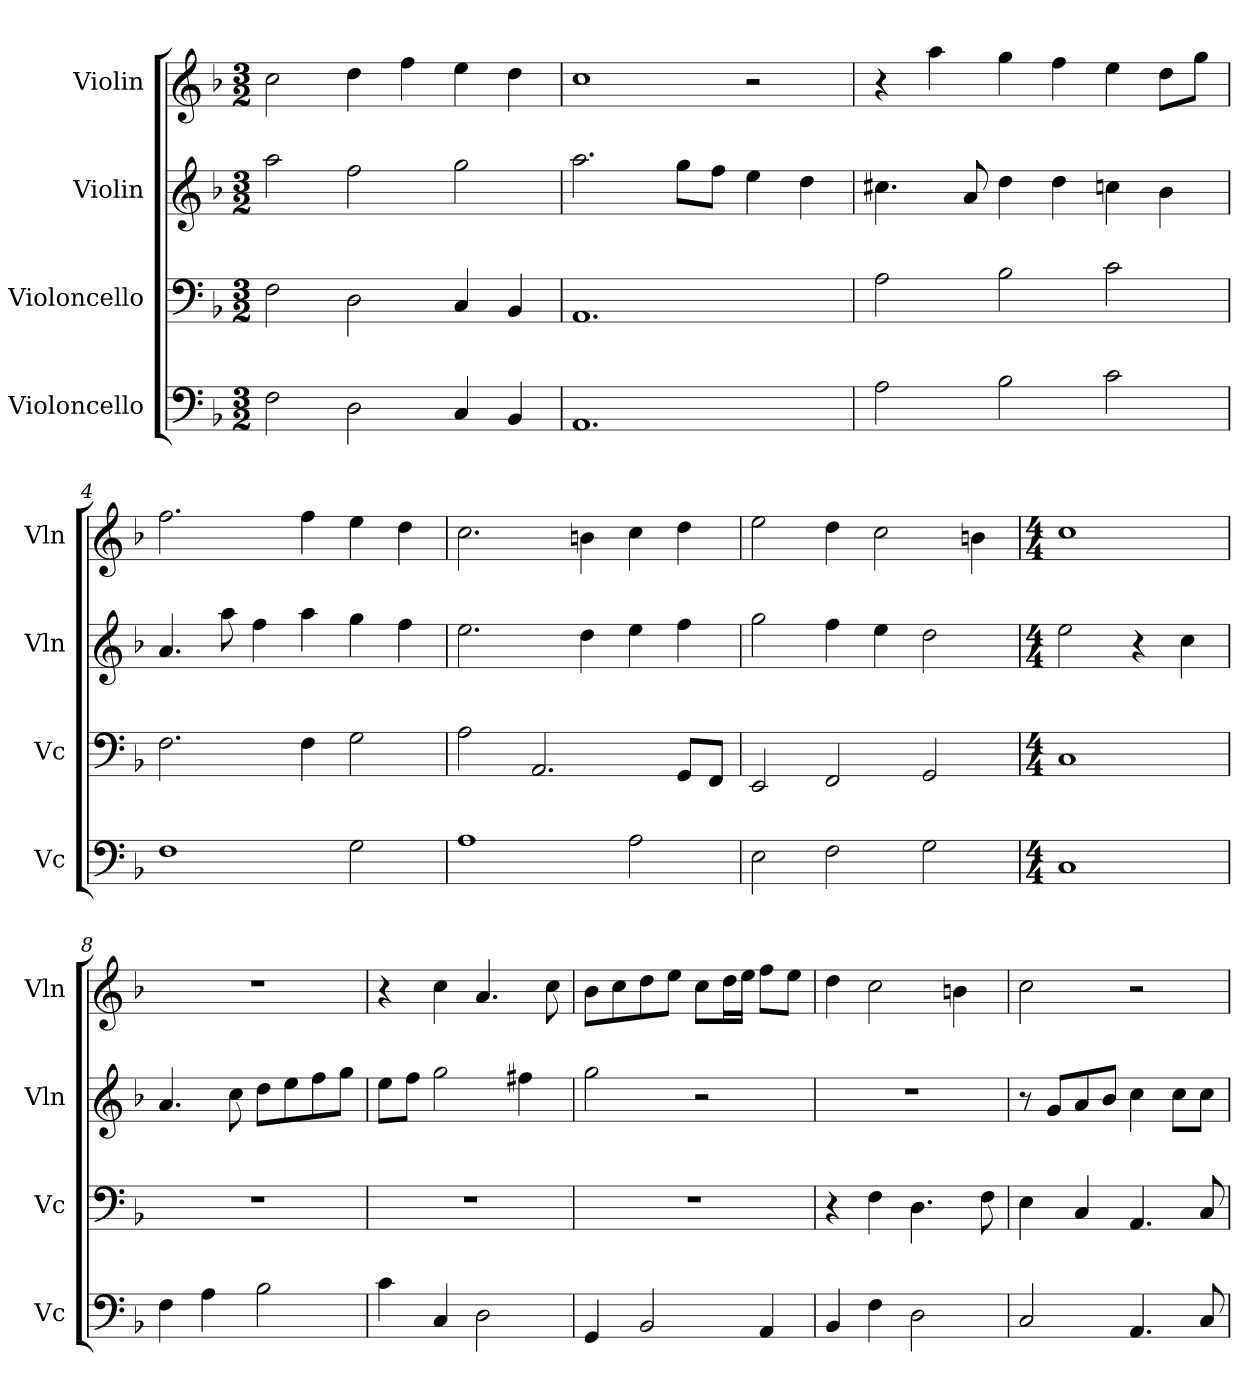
**kern	**kern	**kern	**kern
*part4	*part3	*part2	*part1
*staff4	*staff3	*staff2	*staff1
*I"Violoncello	*I"Violoncello	*I"Violin	*I"Violin
*I'Vc	*I'Vc	*I'Vln	*I'Vln
*clefF4	*clefF4	*clefG2	*clefG2
*k[b-]	*k[b-]	*k[b-]	*k[b-]
*M3/2	*M3/2	*M3/2	*M3/2
*MM200	*MM200	*MM200	*MM200
=1	=1	=1	=1
2F\	2F\	2aa\	2cc\
2D\	2D\	2ff\	4dd\
.	.	.	4ff\
4C/	4C/	2gg\	4ee\
4BB-/	4BB-/	.	4dd\
=2	=2	=2	=2
1.AA	1.AA	2.aa\	1cc
.	.	8gg\L	.
.	.	8ff\J	.
.	.	4ee\	2r
.	.	4dd\	.
=3	=3	=3	=3
2A\	2A\	4.cc#X\	4r
.	.	.	4aa\
.	.	8a/	.
2B-\	2B-\	4dd\	4gg\
.	.	4dd\	4ff\
2c\	2c\	4ccn\	4ee\
.	.	4b-\	8dd\L
.	.	.	8gg\J
=4	=4	=4	=4
1F	2.F\	4.a/	2.ff\
.	.	8aa\	.
.	.	4ff\	.
.	4F\	4aa\	4ff\
2G\	2G\	4gg\	4ee\
.	.	4ff\	4dd\
=5	=5	=5	=5
1A	2A\	2.ee\	2.cc\
.	2.AA/	.	.
.	.	4dd\	4bn\
2A\	.	4ee\	4cc\
.	8GG/L	4ff\	4dd\
.	8FF/J	.	.
=6	=6	=6	=6
2E\	2EE/	2gg\	2ee\
2F\	2FF/	4ff\	4dd\
.	.	4ee\	2cc\
2G\	2GG/	2dd\	.
.	.	.	4bn\
=7	=7	=7	=7
*M4/4	*M4/4	*M4/4	*M4/4
1C	1C	2ee\	1cc
.	.	4r	.
.	.	4cc\	.
=8	=8	=8	=8
4F\	1r	4.a/	1r
4A\	.	.	.
.	.	8cc\	.
2B-\	.	8dd\L	.
.	.	8ee\	.
.	.	8ff\	.
.	.	8gg\J	.
=9	=9	=9	=9
4c\	1r	8ee\L	4r
.	.	8ff\J	.
4C/	.	2gg\	4cc\
2D\	.	.	4.a/
.	.	4ff#X\	.
.	.	.	8cc\
=10	=10	=10	=10
4GG/	1r	2gg\	8b-\L
.	.	.	8cc\
2BB-/	.	.	8dd\
.	.	.	8ee\J
.	.	2r	8cc\L
.	.	.	16dd\L
.	.	.	16ee\JJ
4AA/	.	.	8ff\L
.	.	.	8ee\J
=11	=11	=11	=11
4BB-/	4r	1r	4dd\
4F\	4F\	.	2cc\
2D\	4.D\	.	.
.	.	.	4bn\
.	8F\	.	.
=12	=12	=12	=12
2C/	4E\	8r	2cc\
.	.	8g/L	.
.	4C/	8a/	.
.	.	8b-/J	.
4.AA/	4.AA/	4cc\	2r
.	.	8cc\L	.
8C/	8C/	8cc\J	.
=	=	=	=
*-	*-	*-	*-
